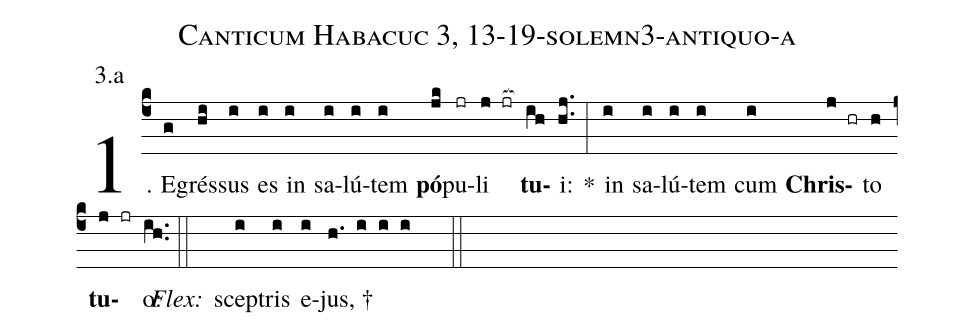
name: Canticum Habacuc 3, 13-19-solemn3-antiquo-a;
annotation: 3.a;
%%
(c4)1. E(g)grés(hi)sus(i) es(i) in(i) sa(i)lú(i)tem(i) <b>pó</b>(jk)pu(jr)li(j jr[ocb:1{]) <b>tu</b>(ih[ocb:0}])i:(hj..) *(:) in(i) sa(i)lú(i)tem(i) cum(i) <b>Chris</b>(j hr)to(h) <b>tu</b>(j jr)o:(ih..) (::)
<i>Flex:</i>()  scep(i)tris(i) e(i)jus, †(h. i i i  ::)
